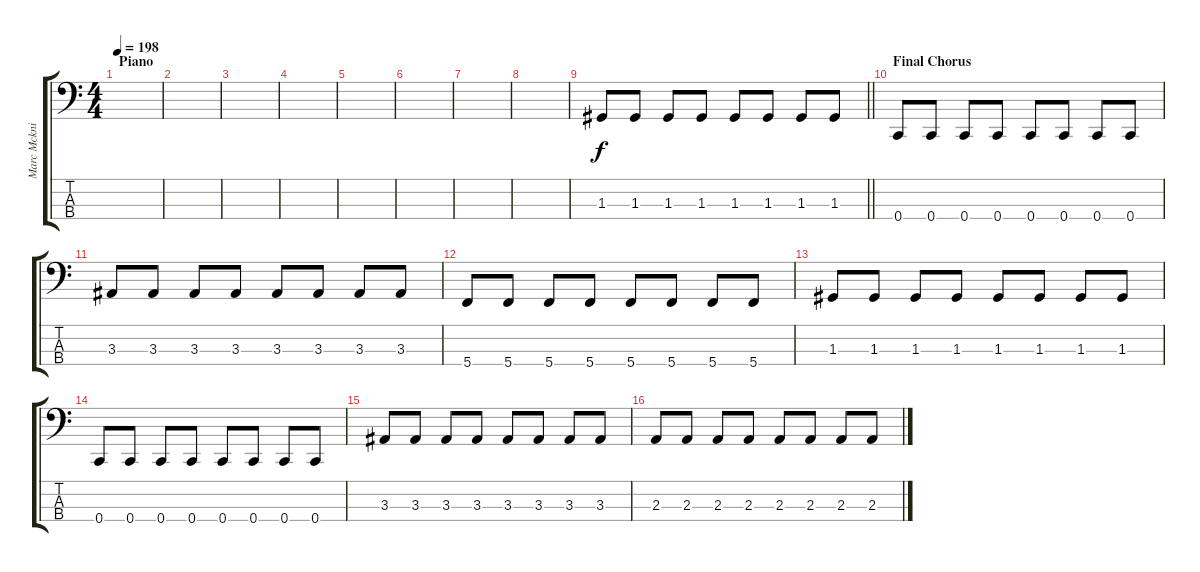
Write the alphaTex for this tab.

\track ("Marc Mcknight" "Marc Mckni") {instrument electricbassfinger}
\staff {score tabs}
\tuning (F2 C2 G1 C1) {hide}
\ts (4 4)
\section ("" "Piano")
\tempo 198
\clef f4
\ks c
|
|
|
|
|
|
|
|
\barLineRight lightlight
1.3.8 1.3.8 1.3.8 1.3.8 1.3.8 1.3.8 1.3.8 1.3.8 |
\section ("" "Final Chorus")
0.4.8 0.4.8 0.4.8 0.4.8 0.4.8 0.4.8 0.4.8 0.4.8 |
3.3.8 3.3.8 3.3.8 3.3.8 3.3.8 3.3.8 3.3.8 3.3.8 |
5.4.8 5.4.8 5.4.8 5.4.8 5.4.8 5.4.8 5.4.8 5.4.8 |
1.3.8 1.3.8 1.3.8 1.3.8 1.3.8 1.3.8 1.3.8 1.3.8 |
0.4.8 0.4.8 0.4.8 0.4.8 0.4.8 0.4.8 0.4.8 0.4.8 |
3.3.8 3.3.8 3.3.8 3.3.8 3.3.8 3.3.8 3.3.8 3.3.8 |
2.3.8 2.3.8 2.3.8 2.3.8 2.3.8 2.3.8 2.3.8 2.3.8
